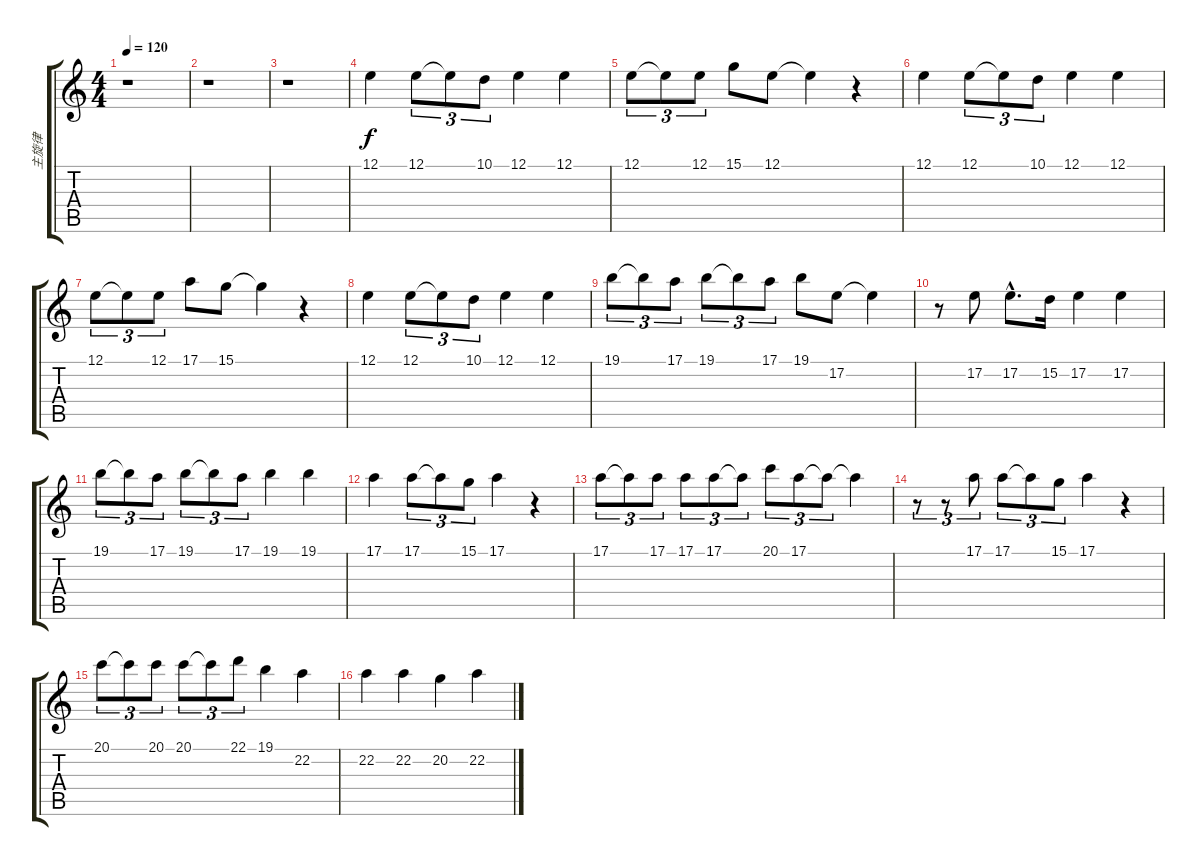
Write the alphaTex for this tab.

\track ("主旋律" "主旋律") {instrument synthvoice}
\staff {score tabs}
\tuning (E4 B3 G3 D3 A2 E2) {hide}
\ts (4 4)
\tempo 120
\clef g2
\ks c
r.1{dy f} |
r.1 |
r.1 |
12.1.4 12.1.8{tu (3 2)} 12.1{t}.8{tu (3 2)} 10.1.8{tu (3 2)} 12.1.4 12.1.4 |
12.1.8{tu (3 2)} 12.1{t}.8{tu (3 2)} 12.1.8{tu (3 2)} 15.1.8 12.1.8 12.1{t}.4 r.4 |
12.1.4 12.1.8{tu (3 2)} 12.1{t}.8{tu (3 2)} 10.1.8{tu (3 2)} 12.1.4 12.1.4 |
12.1.8{tu (3 2)} 12.1{t}.8{tu (3 2)} 12.1.8{tu (3 2)} 17.1.8 15.1.8 15.1{t}.4 r.4 |
12.1.4 12.1.8{tu (3 2)} 12.1{t}.8{tu (3 2)} 10.1.8{tu (3 2)} 12.1.4 12.1.4 |
19.1.8{tu (3 2)} 19.1{t}.8{tu (3 2)} 17.1.8{tu (3 2)} 19.1.8{tu (3 2)} 19.1{t}.8{tu (3 2)} 17.1.8{tu (3 2)} 19.1.8 17.2.8 17.2{t}.4 |
r.8 17.2.8 17.2{hac}.8{d} 15.2.16 17.2.4 17.2.4 |
19.1.8{tu (3 2)} 19.1{t}.8{tu (3 2)} 17.1.8{tu (3 2)} 19.1.8{tu (3 2)} 19.1{t}.8{tu (3 2)} 17.1.8{tu (3 2)} 19.1.4 19.1.4 |
17.1.4 17.1.8{tu (3 2)} 17.1{t}.8{tu (3 2)} 15.1.8{tu (3 2)} 17.1.4 r.4 |
17.1.8{tu (3 2)} 17.1{t}.8{tu (3 2)} 17.1.8{tu (3 2)} 17.1.8{tu (3 2)} 17.1.8{tu (3 2)} 17.1{t}.8{tu (3 2)} 20.1.8{tu (3 2)} 17.1.8{tu (3 2)} 17.1{t}.8{tu (3 2)} 17.1{t}.4 |
r.8{tu (3 2)} r.8{tu (3 2)} 17.1.8{tu (3 2)} 17.1.8{tu (3 2)} 17.1{t}.8{tu (3 2)} 15.1.8{tu (3 2)} 17.1.4 r.4 |
20.1.8{tu (3 2)} 20.1{t}.8{tu (3 2)} 20.1.8{tu (3 2)} 20.1.8{tu (3 2)} 20.1{t}.8{tu (3 2)} 22.1.8{tu (3 2)} 19.1.4 22.2.4 |
22.2.4 22.2.4 20.2.4 22.2.4
